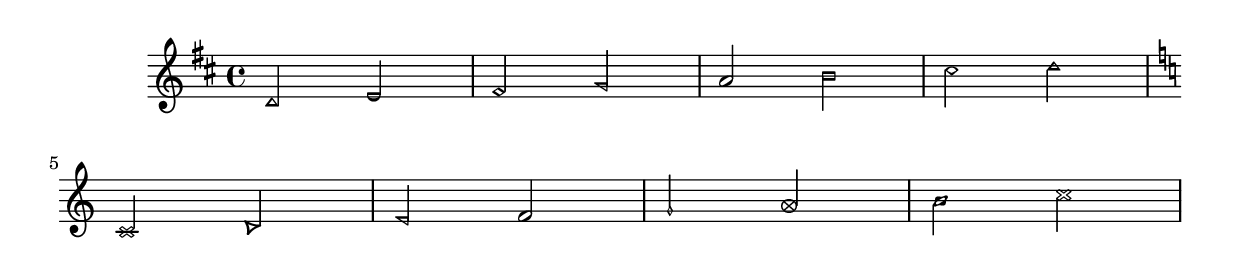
%% Do not edit this file; it is automatically
%% generated from LSR http://lsr.dsi.unimi.it
%% This file is in the public domain.
\version "2.13.4"

\header {
%% Translation of GIT committish: 59968a089729d7400f8ece38d5bc98dbb3656a2b
  texidocfr = "
La propriété @code{shapeNoteStyles} permet d'affecter un profil
particulier à chaque degré de la gamme -- à partir de l'armure ou
de la propriété @code{tonic}.  Ses valeurs sont constituées d'une liste 
de symboles, qu'il s'agisse de formes géométriques (@code{triangle},
@code{cross}, ou @code{xcircle}) ou basés sur la tradition des graveurs
américains (avec quelques noms de note latins).

LilyPond dispose de deux raccourcis, @code{\aikenHeads} et
@code{\sacredHarpHeads}, permettant de reproduire déanciens recueils de
chansons américaines. 

L'exemple suivant montre plusieurs manières de profiler les têtes de
note, ainsi que la capacité de trnsposer tout en respectant la fonction
harmonique de chaque note dans la gamme. 

"
  doctitlefr = "Profilage des notes selon leur degré dans la gamme"


  lsrtags = "pitches, editorial-annotations"

%% Translation of GIT committish: b2d4318d6c53df8469dfa4da09b27c15a374d0ca
  doctitlees = "Aplicar estilos de cabeza según la nota de la escala"
  texidoces = "
La propiedad @code{shapeNoteStyles} se puede usar para definir varios
estilos de cabezas de nota para cada grado de la escala (según esté
establecido por la armadura o por la propiedad \"tonic\").  Esta
propiedad requiere un conjunto de símbolos, que pueden ser puramente
arbitrarios (se permiten expresiones geométricas como @code{triangle},
triángulo, @code{cross}, aspas, y @code{xcircle}, círculo con aspas) o
basados en una antigua tradición americana de grabado (ciertos nombres
de nota latinos trambién se permiten).

Dicho esto, para imitar antiguos cancioneros americanos, existen varios
estilos predefinidos de cabezas de nota disponibles a través de
instrucciones de abreviatura como @code{\\aikenHeads} o
@code{\\sacredHarpHeads}.

Este ejemplo muestra distintas formas de obtener cabezas de notas con forma,
y muestra la capacidad de transportar una melodía sin perder la
correspondencia entre las funciones armónicas y los estilos de cabezas de
nota.

"

%% Translation of GIT committish: d96023d8792c8af202c7cb8508010c0d3648899d
  doctitlede = "Notenkopfstile basierend auf der Tonleiterstufe erstellen"
  texidocde = "
Die @code{shapeNoteStyles}-(NotenFormenStile)-Eigenschaft kann benutzt
werden, um verschiedene Notenstile für jeden Schritt der Tonleiter
zu definieren (vorgegeben von der Tonart oder der @qq{tonic}
(Tonika)-Eigneschaft.  Diese Eigenschaft braucht eine Anzahl von Symbolen,
welche beliebig sein können (geometrische Ausdrücke wie @code{triangle}
(Dreieck), @code{cross} (Kreuz) und @code{xcircle} (X-Kreis) sind erlaubt)
oder basierend auf einer alten amerikanischen Notensatztradition (einige
lateinische Notenbezeichnungen sind auch erlaubt).

Um alte amerikanische Liederbücher zu imitieren, gibt es einige
vordefinierte Notenstile wie etwa @code{\\aikenHeads} (im Stil von Aiken)
oder @code{\\sacredHarpHeads} (im Stil der Sacred Harp-Tradition).

Dieses Beispiel zeigt, wie man unterschiedlich geformte Noten erhält und
eine Melodie transponieren kann, ohne dass das Verhältnis zwischen den
harmonischen Funktionen und dem Notenstil verloren geht.

"

  texidoc = "
The @code{shapeNoteStyles} property can be used to define various note
head styles for each step of the scale (as set by the key signature or
the @code{tonic} property). This property requires a set of symbols,
which can be purely arbitrary (geometrical expressions such as
@code{triangle}, @code{cross}, and @code{xcircle} are allowed) or based
on old American engraving tradition (some latin note names are also
allowed).

That said, to imitate old American song books, there are several
predefined note head styles available through shortcut commands such as
@code{\\aikenHeads} or @code{\\sacredHarpHeads}.

This example shows different ways to obtain shape note heads, and
demonstrates the ability to transpose a melody without losing the
correspondence between harmonic functions and note head styles.

"
  doctitle = "Applying note head styles depending on the step of the scale"
} % begin verbatim

fragment = {
  \key c \major
  c2 d
  e2 f
  g2 a
  b2 c
}

\new Staff {
  \transpose c d
  \relative c' {
    \set shapeNoteStyles = #'#(do re mi fa
                               #f la ti)
    \fragment
  }

  \break

  \relative c' {
    \set shapeNoteStyles = #'#(cross triangle fa #f
                               mensural xcircle diamond)
    \fragment
  }
}

